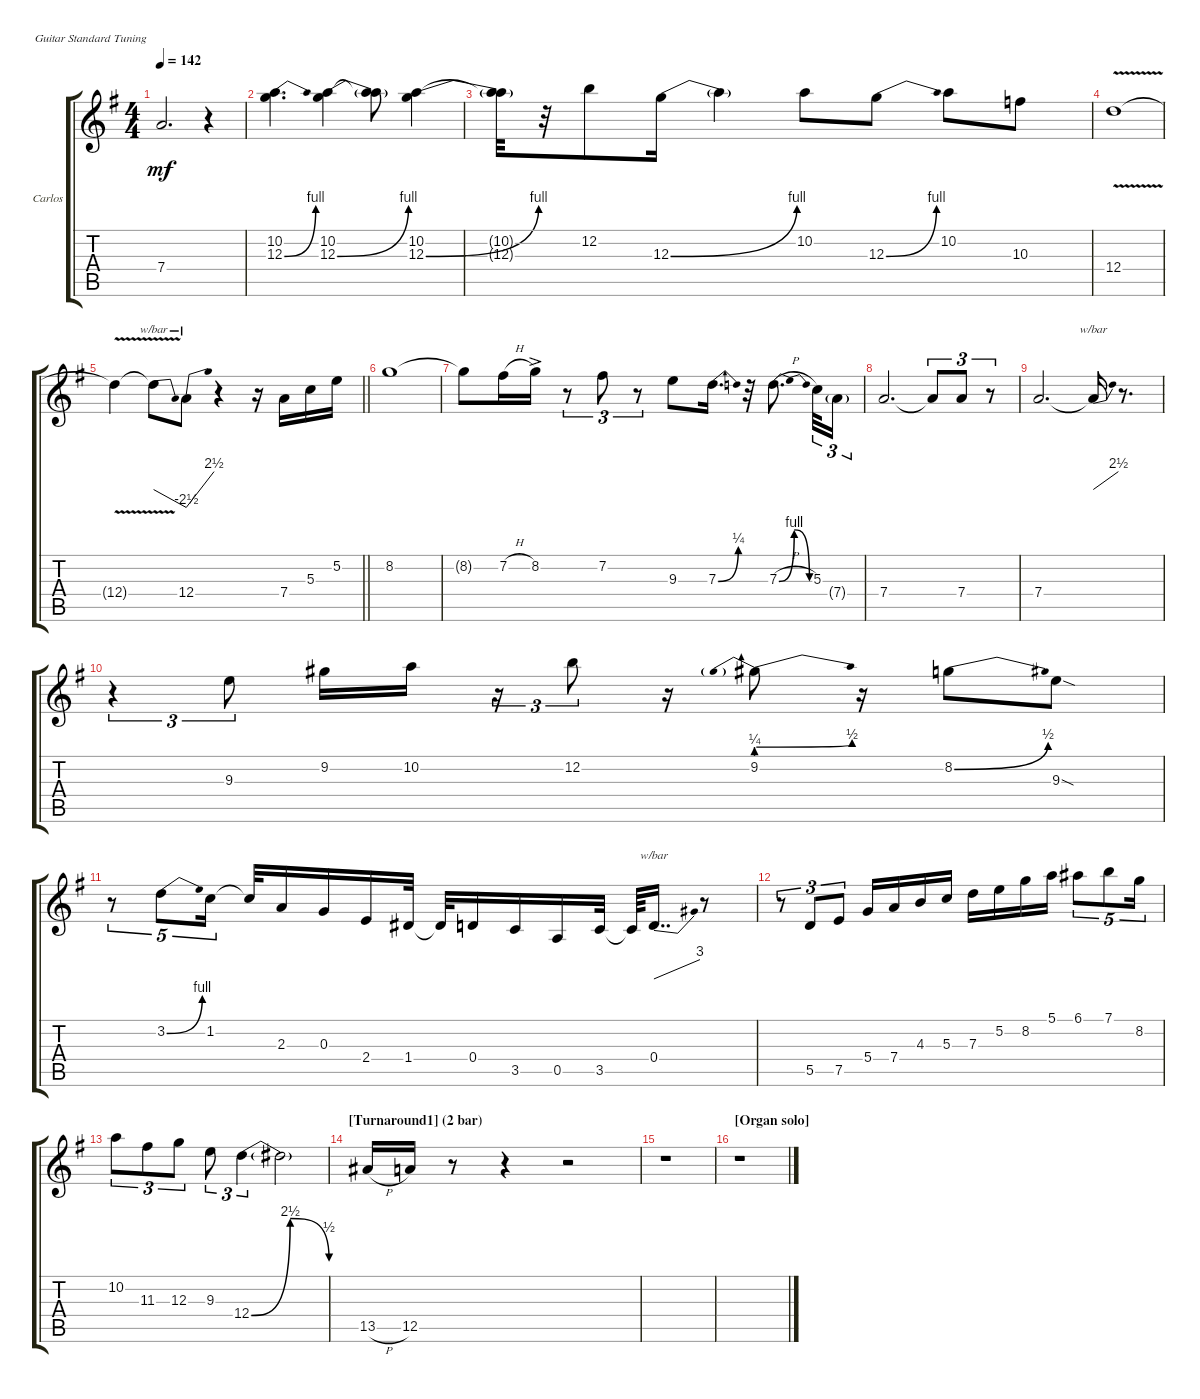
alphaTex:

\bracketExtendMode groupsimilarinstruments
\firstSystemTrackNameOrientation horizontal
\otherSystemsTrackNameOrientation horizontal
\track ("Guitar - Carlos Santana" "Carlos") {instrument electricguitarclean}
\staff {score tabs}
\tuning (E4 B3 G3 D3 A2 E2)
\ts (4 4)
\tempo 142
\clef g2
\ks eminor
7.4{t}.2{d dy mf} r.4 |
(10.2 12.3{be (bend 0 0 15 4)}).4{d} (10.2 12.3{be (bend 0 0 15 4)}).4 (10.2{t} 12.3{t}).8 (10.2 12.3{be (bend 0 0 10.799999999999999 4)}).4 |
(10.2{t} 12.3{t}).32 r.32 12.2.8 12.3{be (bend 13.799999999999999 0 42 4)}.16 12.3{t}.4 10.2.8 12.3{be (bend 4.2 0 33.6 4)}.8 10.2.8 10.3.8 |
12.4{v}.1 |
\barLineRight lightlight
12.4{v t}.4 12.4{v t}.8{tbe (dive default 0 0 59.4 -10)} 12.4.8{tbe (dive default 11.4 -10 54 10)} r.4 r.16 7.4.16 5.3.16 5.2.16 |
8.2.1 |
8.2{t}.8 7.2{h}.16 8.2{ac}.16 r.8{tu (3 2)} 7.2.8{tu (3 2)} r.8{tu (3 2)} 9.3.8 7.3{be (bend 11.4 0 54.6 1)}.16{d} r.32 7.3{be (bendrelease 0.6 0 7.199999999999999 4 40.8 4 49.199999999999996 0) h}.8{d} 5.3.32{tu (3 2)} 7.4{g}.16{tu (3 2)} |
7.4.2{d} 7.4{t}.8{tu (3 2)} 7.4.8{tu (3 2)} r.8{tu (3 2)} |
7.4.2{d} 7.4{t}.16{tbe (dive default 0 0 60 10)} r.8{d} |
r.4{tu (3 2)} 9.3.8{tu (3 2)} 9.2.16 10.2.16 r.16{tu (3 2)} 12.2.8{tu (3 2)} r.16 9.2{be (prebendbend 0 1 17.4 2)}.8 r.16 8.2{be (bend 9 0 60 2)}.8 9.3{sod}.8 |
r.8{tu (5 4)} 3.2{be (bend 0 0 59.4 4)}.8{tu (5 4)} 1.2.16{tu (5 4)} 1.2{t}.32 2.3.16 0.3.16 2.4.16 1.4.32 1.4{t}.32 0.4.16 3.5.16 0.5.16 3.5.32 3.5{t}.64 0.4.16{dd tbe (dive default 27.599999999999998 0 59.4 12)} r.8 |
r.8{tu (3 2)} 5.5.8{tu (3 2)} 7.5.8{tu (3 2)} 5.4.16 7.4.16 4.3.16 5.3.16 7.3.16 5.2.16 8.2.16 5.1.16 6.1.8{tu (5 4)} 7.1.8{tu (5 4)} 8.2.16{tu (5 4)} |
10.2.8{tu (3 2)} 11.3.8{tu (3 2)} 12.3.8{tu (3 2)} 9.3.8{tu (3 2)} 12.4{be (bendrelease 10.2 0 40.199999999999996 10 40.199999999999996 10 53.4 2)}.4{tu (3 2)} 12.4{t}.2 |
\section ("" "[Turnaround1] (2 bar) ")
13.5{h}.16 12.5.16 r.8 r.4 r.2 |
r.1 |
\section ("" "[Organ solo]")
r.1
